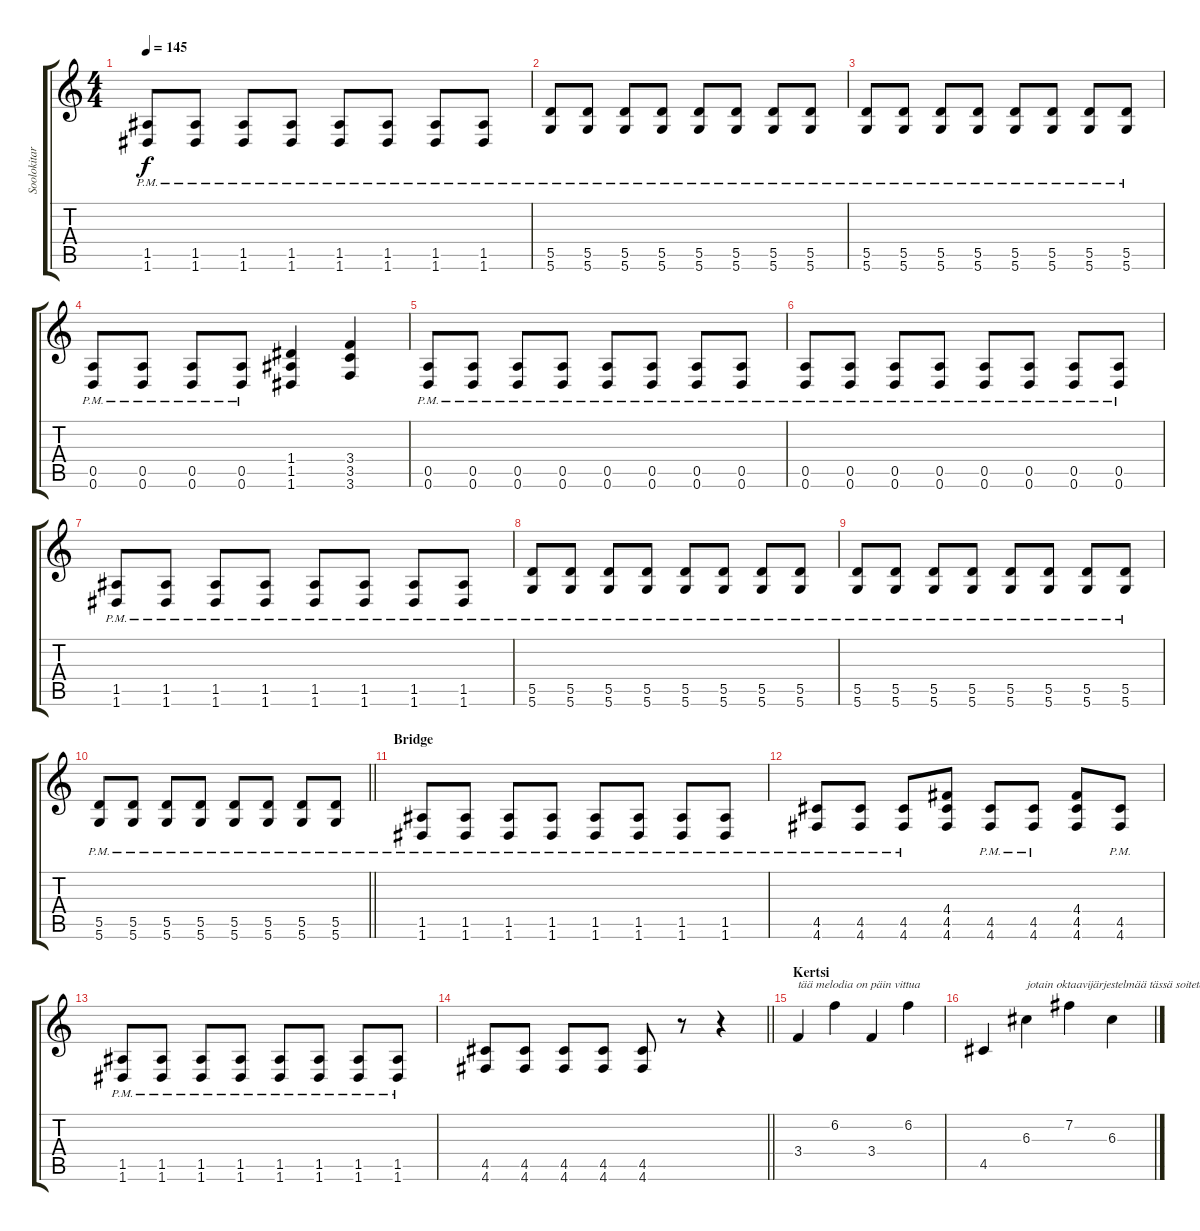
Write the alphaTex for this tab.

\track ("Soolokitara" "Soolokitar") {instrument distortionguitar}
\staff {score tabs}
\tuning (E4 B3 G3 D3 A2 D2) {hide}
\ts (4 4)
\tempo 145
\clef g2
\ks c
(1.5{pm} 1.6{pm}).8{dy f} (1.5{pm} 1.6{pm}).8 (1.5{pm} 1.6{pm}).8 (1.5{pm} 1.6{pm}).8 (1.5{pm} 1.6{pm}).8 (1.5{pm} 1.6{pm}).8 (1.5{pm} 1.6{pm}).8 (1.5{pm} 1.6{pm}).8 |
(5.5{pm} 5.6{pm}).8 (5.5{pm} 5.6{pm}).8 (5.5{pm} 5.6{pm}).8 (5.5{pm} 5.6{pm}).8 (5.5{pm} 5.6{pm}).8 (5.5{pm} 5.6{pm}).8 (5.5{pm} 5.6{pm}).8 (5.5{pm} 5.6{pm}).8 |
(5.5{pm} 5.6{pm}).8 (5.5{pm} 5.6{pm}).8 (5.5{pm} 5.6{pm}).8 (5.5{pm} 5.6{pm}).8 (5.5{pm} 5.6{pm}).8 (5.5{pm} 5.6{pm}).8 (5.5{pm} 5.6{pm}).8 (5.5{pm} 5.6{pm}).8 |
(0.5{pm} 0.6{pm}).8 (0.5{pm} 0.6{pm}).8 (0.5{pm} 0.6{pm}).8 (0.5{pm} 0.6{pm}).8 (1.4 1.5 1.6).4 (3.4 3.5 3.6).4 |
(0.5{pm} 0.6{pm}).8 (0.5{pm} 0.6{pm}).8 (0.5{pm} 0.6{pm}).8 (0.5{pm} 0.6{pm}).8 (0.5{pm} 0.6{pm}).8 (0.5{pm} 0.6{pm}).8 (0.5{pm} 0.6{pm}).8 (0.5{pm} 0.6{pm}).8 |
(0.5{pm} 0.6{pm}).8 (0.5{pm} 0.6{pm}).8 (0.5{pm} 0.6{pm}).8 (0.5{pm} 0.6{pm}).8 (0.5{pm} 0.6{pm}).8 (0.5{pm} 0.6{pm}).8 (0.5{pm} 0.6{pm}).8 (0.5{pm} 0.6{pm}).8 |
(1.5{pm} 1.6{pm}).8 (1.5{pm} 1.6{pm}).8 (1.5{pm} 1.6{pm}).8 (1.5{pm} 1.6{pm}).8 (1.5{pm} 1.6{pm}).8 (1.5{pm} 1.6{pm}).8 (1.5{pm} 1.6{pm}).8 (1.5{pm} 1.6{pm}).8 |
(5.5{pm} 5.6{pm}).8 (5.5{pm} 5.6{pm}).8 (5.5{pm} 5.6{pm}).8 (5.5{pm} 5.6{pm}).8 (5.5{pm} 5.6{pm}).8 (5.5{pm} 5.6{pm}).8 (5.5{pm} 5.6{pm}).8 (5.5{pm} 5.6{pm}).8 |
(5.5{pm} 5.6{pm}).8 (5.5{pm} 5.6{pm}).8 (5.5{pm} 5.6{pm}).8 (5.5{pm} 5.6{pm}).8 (5.5{pm} 5.6{pm}).8 (5.5{pm} 5.6{pm}).8 (5.5{pm} 5.6{pm}).8 (5.5{pm} 5.6{pm}).8 |
\barLineRight lightlight
(5.5{pm} 5.6{pm}).8 (5.5{pm} 5.6{pm}).8 (5.5{pm} 5.6{pm}).8 (5.5{pm} 5.6{pm}).8 (5.5{pm} 5.6{pm}).8 (5.5{pm} 5.6{pm}).8 (5.5{pm} 5.6{pm}).8 (5.5{pm} 5.6{pm}).8 |
\section ("" "Bridge")
(1.5{pm} 1.6{pm}).8 (1.5{pm} 1.6{pm}).8 (1.5{pm} 1.6{pm}).8 (1.5{pm} 1.6{pm}).8 (1.5{pm} 1.6{pm}).8 (1.5{pm} 1.6{pm}).8 (1.5{pm} 1.6{pm}).8 (1.5{pm} 1.6{pm}).8 |
(4.5{pm} 4.6{pm}).8 (4.5{pm} 4.6{pm}).8 (4.5{pm} 4.6{pm}).8 (4.4 4.5 4.6).8 (4.5{pm} 4.6{pm}).8 (4.5{pm} 4.6{pm}).8 (4.4 4.5 4.6).8 (4.5{pm} 4.6{pm}).8 |
(1.5{pm} 1.6{pm}).8 (1.5{pm} 1.6{pm}).8 (1.5{pm} 1.6{pm}).8 (1.5{pm} 1.6{pm}).8 (1.5{pm} 1.6{pm}).8 (1.5{pm} 1.6{pm}).8 (1.5{pm} 1.6{pm}).8 (1.5{pm} 1.6{pm}).8 |
\barLineRight lightlight
(4.5 4.6).8 (4.5 4.6).8 (4.5 4.6).8 (4.5 4.6).8 (4.5 4.6).8 r.8 r.4 |
\section ("" "Kertsi")
3.4.4{txt "tää melodia on päin vittua"} 6.2.4 3.4.4 6.2.4 |
4.5.4 6.3.4{txt "jotain oktaavijärjestelmää tässä soitetaa"} 7.2.4 6.3.4
